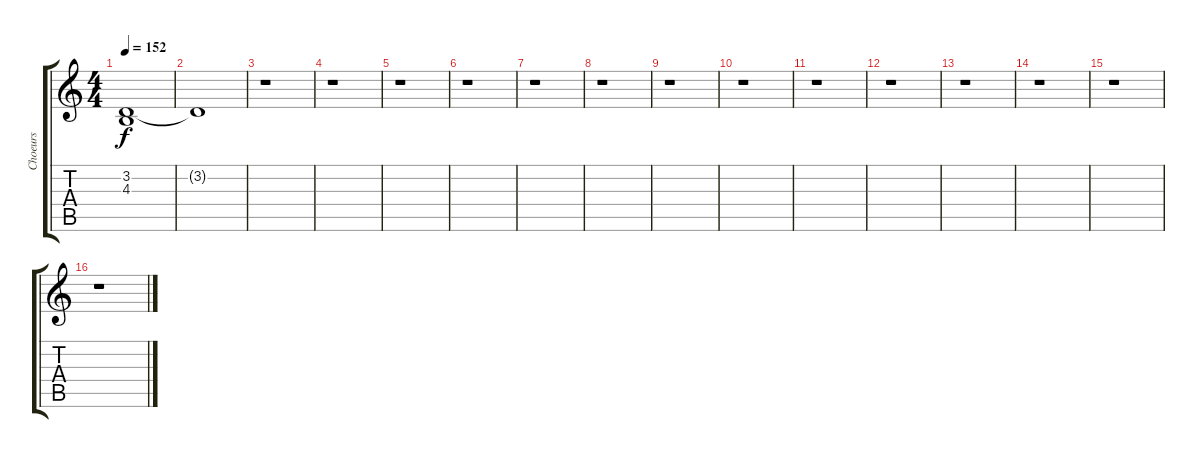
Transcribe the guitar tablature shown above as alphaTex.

\track ("Choeurs" "Choeurs") {instrument choiraahs}
\staff {score tabs}
\tuning (E4 B3 G3 D3 A2 E2) {hide}
\ts (4 4)
\tempo 152
\clef g2
\ks c
(3.2 4.3).1{dy f} |
3.2{t}.1 |
r.1 |
r.1 |
r.1 |
r.1 |
r.1 |
r.1 |
r.1 |
r.1 |
r.1 |
r.1 |
r.1 |
r.1 |
r.1 |
r.1
